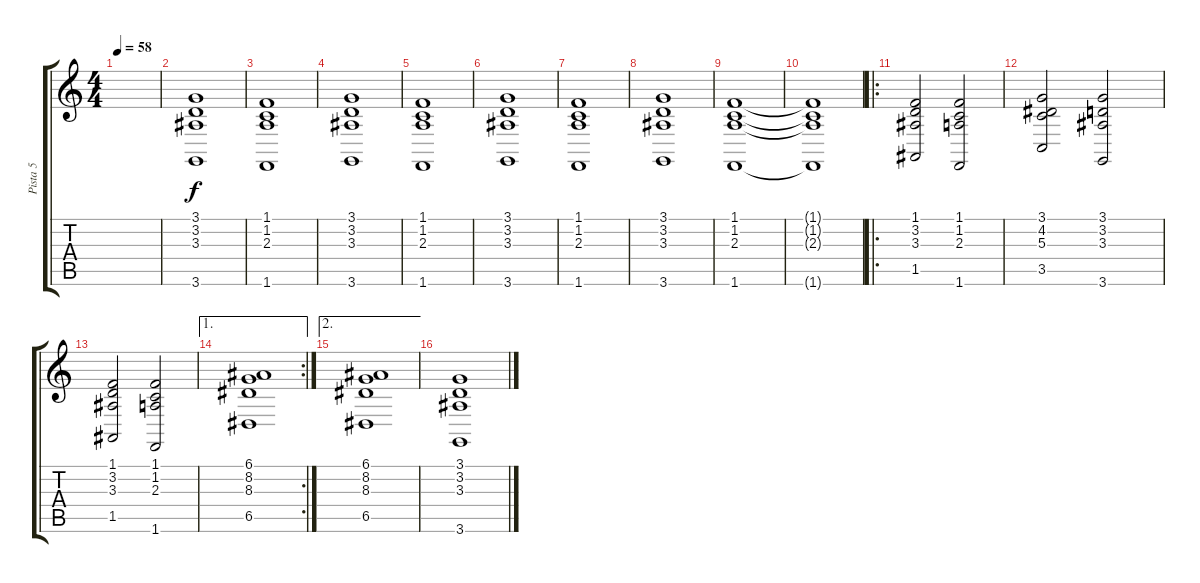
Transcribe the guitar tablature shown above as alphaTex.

\track ("Pista 5" "Pista 5") {instrument stringensemble1}
\staff {score tabs}
\tuning (E4 B3 G3 D3 A2 E2) {hide}
\ts (4 4)
\tempo 58
\clef g2
\ks c
|
(3.1 3.2 3.3 3.6).1 |
(1.1 1.2 2.3 1.6).1 |
(3.1 3.2 3.3 3.6).1 |
(1.1 1.2 2.3 1.6).1 |
(3.1 3.2 3.3 3.6).1 |
(1.1 1.2 2.3 1.6).1 |
(3.1 3.2 3.3 3.6).1 |
(1.1 1.2 2.3 1.6).1 |
(1.1{t} 1.2{t} 2.3{t} 1.6{t}).1 |
\ro
(1.1 3.2 3.3 1.5).2 (1.1 1.2 2.3 1.6).2 |
(3.1 4.2 5.3 3.5).2 (3.1 3.2 3.3 3.6).2 |
(1.1 3.2 3.3 1.5).2 (1.1 1.2 2.3 1.6).2 |
\ae 1
\rc 2
(6.1 8.2 8.3 6.5).1 |
\ae 2
(6.1 8.2 8.3 6.5).1 |
(3.1 3.2 3.3 3.6).1
